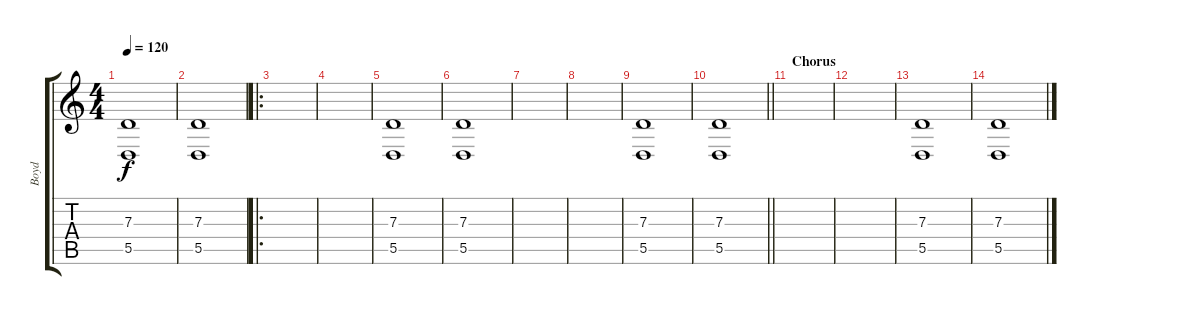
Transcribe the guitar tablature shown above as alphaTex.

\track ("Boyd" "Boyd") {instrument violin}
\staff {score tabs}
\tuning (E4 B3 G3 D3 A2 E2) {hide}
\ts (4 4)
\tempo 120
\clef g2
\ks c
(7.3 5.5).1{dy f} |
(7.3 5.5).1 |
\ro
|
|
(7.3 5.5).1 |
(7.3 5.5).1 |
|
|
(7.3 5.5).1 |
\barLineRight lightlight
(7.3 5.5).1 |
\section ("" "Chorus")
|
|
(7.3 5.5).1 |
(7.3 5.5).1
